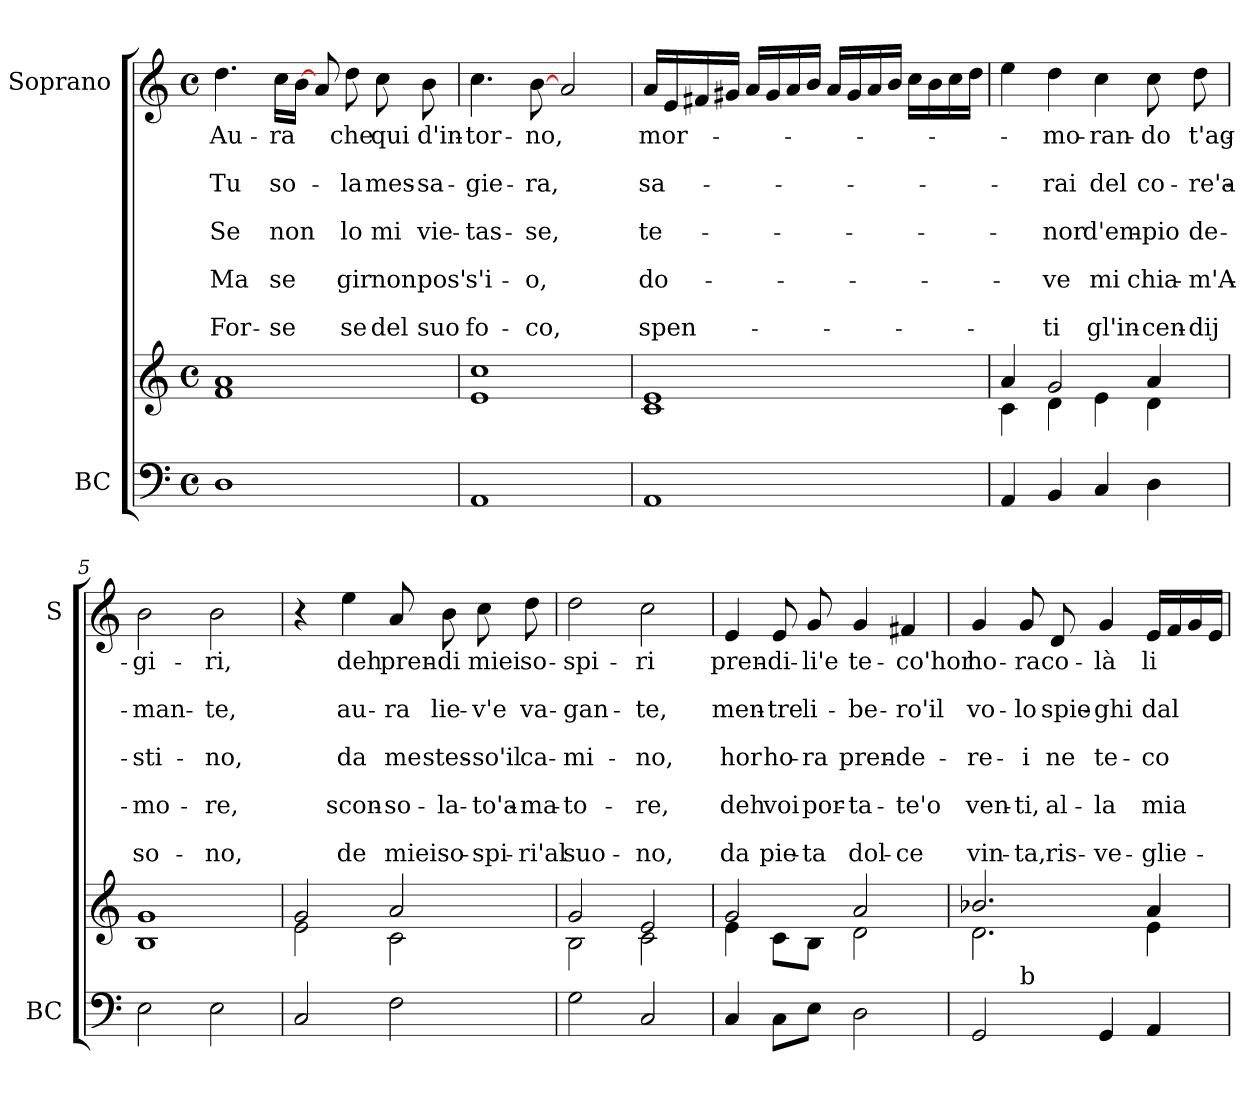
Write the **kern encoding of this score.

**kern	**kern	**kern	**text	**text	**text	**text	**text	**text	**text	**text	**text
*part2	*part2	*part1	*part1	*part1	*part1	*part1	*part1	*part1	*part1	*part1	*part1
*staff3	*staff2	*staff1	*staff1	*staff1	*staff1	*staff1	*staff1	*staff1	*staff1	*staff1	*staff1
*I"BC	*	*I"Soprano	*	*	*	*	*	*	*	*	*
*I'BC	*	*I'S	*	*	*	*	*	*	*	*	*
*clefF4	*clefG2	*clefG2	*	*	*	*	*	*	*	*	*
*k[]	*k[]	*k[]	*	*	*	*	*	*	*	*	*
*C:	*C:	*C:	*	*	*	*	*	*	*	*	*
*M4/4	*M4/4	*M4/4	*	*	*	*	*	*	*	*	*
*met(c)	*met(c)	*met(c)	*	*	*	*	*	*	*	*	*
=1	=1	=1	=1	=1	=1	=1	=1	=1	=1	=1	=1
*	*^	*	*	*	*	*	*	*	*	*	*
!	!	!	!	!LO:LY:b	!	!LO:LY:b	!	!LO:LY:b	!	!LO:LY:b	!	!LO:LY:b
1D	1a	1f	4.dd\	Au-	.	Tu	.	Se	.	Ma	.	For-
!	!	!	!	!LO:LY:b	!	!LO:LY:b	!	!LO:LY:b	!	!LO:LY:b	!	!LO:LY:b
.	.	.	16cc\LL	-ra	.	so-	.	non	.	se	.	-se
.	.	.	[16b\JJ	.	.	.	.	.	.	.	.	.
.	.	.	8a/	.	.	.	.	.	.	.	.	.
!	!	!	!	!LO:LY:b	!	!LO:LY:b	!	!LO:LY:b	!	!LO:LY:b	!	!LO:LY:b
.	.	.	8dd\	che	.	-la	.	lo	.	gir	.	se
!	!	!	!	!LO:LY:b	!	!LO:LY:b	!	!LO:LY:b	!	!LO:LY:b	!	!LO:LY:b
.	.	.	8cc\	qui	.	mes-	.	mi	.	non	.	del
!	!	!	!	!LO:LY:b	!	!LO:LY:b	!	!LO:LY:b	!	!LO:LY:b	!	!LO:LY:b
.	.	.	8b\	d'in-	.	-sa-	.	vie-	.	pos'	.	suo
=2	=2	=2	=2	=2	=2	=2	=2	=2	=2	=2	=2	=2
!	!	!	!	!LO:LY:b	!	!LO:LY:b	!	!LO:LY:b	!	!LO:LY:b	!	!LO:LY:b
1AA	1cc	1e	4.cc\	-tor-	.	-gie-	.	-tas-	.	s'i-	.	fo-
!	!	!	!	!LO:LY:b	!	!LO:LY:b	!	!LO:LY:b	!	!LO:LY:b	!	!LO:LY:b
.	.	.	[8b\	-no,	.	-ra,	.	-se,	.	-o,	.	-co,
.	.	.	2a/	.	.	.	.	.	.	.	.	.
=3	=3	=3	=3	=3	=3	=3	=3	=3	=3	=3	=3	=3
!	!	!	!	!LO:LY:b	!	!LO:LY:b	!	!LO:LY:b	!	!LO:LY:b	!	!LO:LY:b
1AA	1e	1c	16a/LL	mor-	.	sa-	.	te-	.	do-	.	spen-
.	.	.	16e/	.	.	.	.	.	.	.	.	.
.	.	.	16f#X/	.	.	.	.	.	.	.	.	.
.	.	.	16g#X/JJ	.	.	.	.	.	.	.	.	.
.	.	.	16a/LL	.	.	.	.	.	.	.	.	.
.	.	.	16g#/	.	.	.	.	.	.	.	.	.
.	.	.	16a/	.	.	.	.	.	.	.	.	.
.	.	.	16b/JJ	.	.	.	.	.	.	.	.	.
.	.	.	16a/LL	.	.	.	.	.	.	.	.	.
.	.	.	16g#/	.	.	.	.	.	.	.	.	.
.	.	.	16a/	.	.	.	.	.	.	.	.	.
.	.	.	16b/JJ	.	.	.	.	.	.	.	.	.
.	.	.	16cc\LL	.	.	.	.	.	.	.	.	.
.	.	.	16b\	.	.	.	.	.	.	.	.	.
.	.	.	16cc\	.	.	.	.	.	.	.	.	.
.	.	.	16dd\JJ	.	.	.	.	.	.	.	.	.
!!LO:LB:g=z
=4	=4	=4	=4	=4	=4	=4	=4	=4	=4	=4	=4	=4
4AA/	4a/	4c\	4ee\	.	.	.	.	.	.	.	.	.
!	!	!	!	!LO:LY:b	!	!LO:LY:b	!	!LO:LY:b	!	!LO:LY:b	!	!LO:LY:b
4BB/	2g/	4d\	4dd\	-mo-	.	-rai	.	-nor	.	-ve	.	-ti
!	!	!	!	!LO:LY:b	!	!LO:LY:b	!	!LO:LY:b	!	!LO:LY:b	!	!LO:LY:b
4C/	.	4e\	4cc\	-ran-	.	del	.	d'em-	.	mi	.	gl'in-
!	!	!	!	!LO:LY:b	!	!LO:LY:b	!	!LO:LY:b	!	!LO:LY:b	!	!LO:LY:b
4D\	4a/	4d\	8cc\	-do	.	co-	.	-pio	.	chia-	.	-cen-
!	!	!	!	!LO:LY:b	!	!LO:LY:b	!	!LO:LY:b	!	!LO:LY:b	!	!LO:LY:b
.	.	.	8dd\	t'ag-	.	-re'a-	.	de-	.	-m'A-	.	-dij
=5	=5	=5	=5	=5	=5	=5	=5	=5	=5	=5	=5	=5
!	!	!	!	!LO:LY:b	!	!LO:LY:b	!	!LO:LY:b	!	!LO:LY:b	!	!LO:LY:b
2E\	1g	1B	2b\	-gi-	.	-man-	.	-sti-	.	-mo-	.	so-
!	!	!	!	!LO:LY:b	!	!LO:LY:b	!	!LO:LY:b	!	!LO:LY:b	!	!LO:LY:b
2E\	.	.	2b\	-ri,	.	-te,	.	-no,	.	-re,	.	-no,
=6	=6	=6	=6	=6	=6	=6	=6	=6	=6	=6	=6	=6
2C/	2g/	2e\	4r	.	.	.	.	.	.	.	.	.
!	!	!	!	!LO:LY:b	!	!LO:LY:b	!	!LO:LY:b	!	!LO:LY:b	!	!LO:LY:b
.	.	.	4ee\	deh	.	au-	.	da	.	scon-	.	de
!	!	!	!	!LO:LY:b	!	!LO:LY:b	!	!LO:LY:b	!	!LO:LY:b	!	!LO:LY:b
2F\	2a/	2c\	8a/	pren-	.	-ra	.	me	.	-so-	.	miei
!	!	!	!	!LO:LY:b	!	!LO:LY:b	!	!LO:LY:b	!	!LO:LY:b	!	!LO:LY:b
.	.	.	8b\	-di	.	lie-	.	stes-	.	-la-	.	so-
!	!	!	!	!LO:LY:b	!	!LO:LY:b	!	!LO:LY:b	!	!LO:LY:b	!	!LO:LY:b
.	.	.	8cc\	miei	.	-v'e	.	-so'il	.	-to'a-	.	-spi-
!	!	!	!	!LO:LY:b	!	!LO:LY:b	!	!LO:LY:b	!	!LO:LY:b	!	!LO:LY:b
.	.	.	8dd\	so-	.	va-	.	ca-	.	-ma-	.	-ri'al
=7	=7	=7	=7	=7	=7	=7	=7	=7	=7	=7	=7	=7
!	!	!	!	!LO:LY:b	!	!LO:LY:b	!	!LO:LY:b	!	!LO:LY:b	!	!LO:LY:b
2G\	2g/	2B\	2dd\	-spi-	.	-gan-	.	-mi-	.	-to-	.	suo-
!	!	!	!	!LO:LY:b	!	!LO:LY:b	!	!LO:LY:b	!	!LO:LY:b	!	!LO:LY:b
2C/	2e/	2c\	2cc\	-ri	.	-te,	.	-no,	.	-re,	.	-no,
=8	=8	=8	=8	=8	=8	=8	=8	=8	=8	=8	=8	=8
!	!	!	!	!LO:LY:b	!	!LO:LY:b	!	!LO:LY:b	!	!LO:LY:b	!	!LO:LY:b
4C/	2g/	4e\	4e/	pren-	.	men-	.	hor	.	deh	.	da
!	!	!	!	!LO:LY:b	!	!LO:LY:b	!	!LO:LY:b	!	!LO:LY:b	!	!LO:LY:b
8C\L	.	8c\L	8e/	-di-	.	-tre	.	ho-	.	voi	.	pie-
!	!	!	!	!LO:LY:b	!	!LO:LY:b	!	!LO:LY:b	!	!LO:LY:b	!	!LO:LY:b
8E\J	.	8B\J	8g/	-li'e	.	li-	.	-ra	.	por-	.	-ta
!	!	!	!	!LO:LY:b	!	!LO:LY:b	!	!LO:LY:b	!	!LO:LY:b	!	!LO:LY:b
2D\	2a/	2d\	4g/	te-	.	-be-	.	pren-	.	-ta-	.	dol-
!	!	!	!	!LO:LY:b	!	!LO:LY:b	!	!LO:LY:b	!	!LO:LY:b	!	!LO:LY:b
.	.	.	4f#X/	-co'hor	.	-ro'il	.	-de-	.	-te'o	.	-ce
!!LO:PB:g=z
=9	=9	=9	=9	=9	=9	=9	=9	=9	=9	=9	=9	=9
!	!	!	!	!LO:LY:b	!	!LO:LY:b	!	!LO:LY:b	!	!LO:LY:b	!	!LO:LY:b
*^	*	*	*	*	*	*	*	*	*	*	*	*
2GG/	4ryy	2.b-X/	2.d\	4g/	ho-	.	vo-	.	-re-	.	ven-	.	vin-
!	!LO:TX:a:t=b	!	!	!	!	!	!	!	!	!	!	!	!
!	!	!	!	!	!LO:LY:b	!	!LO:LY:b	!	!LO:LY:b	!	!LO:LY:b	!	!LO:LY:b
.	2.ryy	.	.	8g/	-ra	.	-lo	.	-i	.	-ti,	.	-ta,
!	!	!	!	!	!LO:LY:b	!	!LO:LY:b	!	!LO:LY:b	!	!LO:LY:b	!	!LO:LY:b
.	.	.	.	8d/	co-	.	spie-	.	ne	.	al-	.	ris-
!	!	!	!	!	!LO:LY:b	!	!LO:LY:b	!	!LO:LY:b	!	!LO:LY:b	!	!LO:LY:b
4GG/	.	.	.	4g/	-là	.	-ghi	.	te-	.	-la	.	-ve-
!	!	!	!	!	!LO:LY:b	!	!LO:LY:b	!	!LO:LY:b	!	!LO:LY:b	!	!LO:LY:b
4AA/	.	4a/	4e\	16e/LL	li	.	dal	.	-co	.	mia	.	-glie-
.	.	.	.	16f/	.	.	.	.	.	.	.	.	.
.	.	.	.	16g/	.	.	.	.	.	.	.	.	.
.	.	.	.	16e/JJ	.	.	.	.	.	.	.	.	.
*v	*v	*	*	*	*	*	*	*	*	*	*	*	*
*	*v	*v	*	*	*	*	*	*	*	*	*	*
=	=	=	=	=	=	=	=	=	=	=	=
*-	*-	*-	*-	*-	*-	*-	*-	*-	*-	*-	*-
